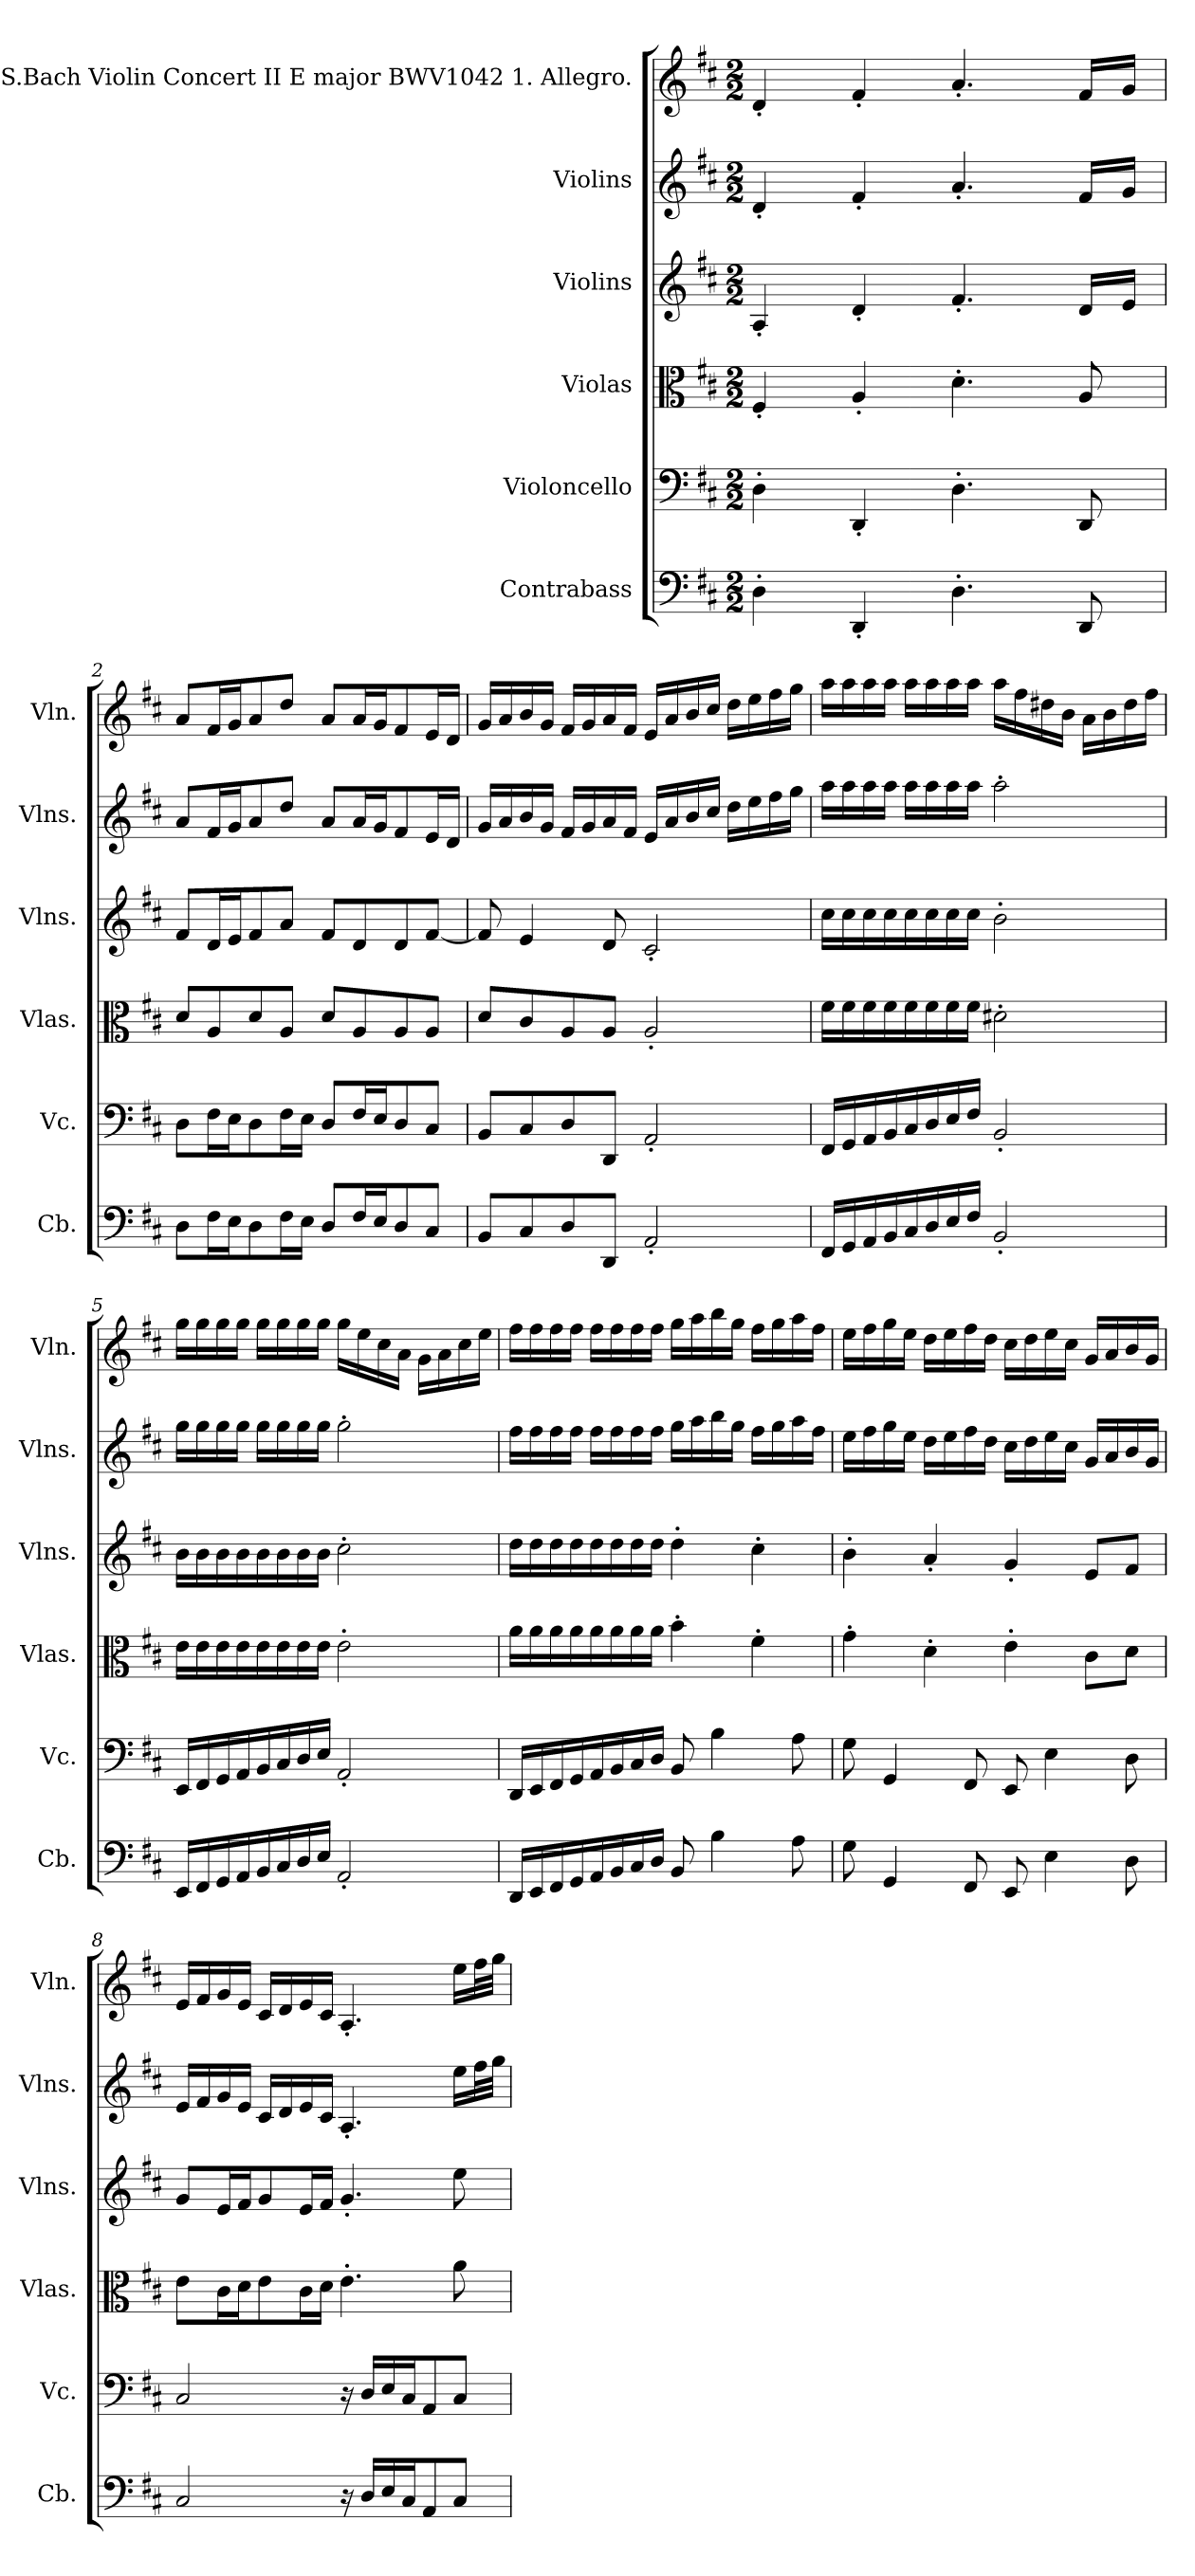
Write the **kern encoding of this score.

**kern	**kern	**kern	**kern	**kern	**kern
*part6	*part5	*part4	*part3	*part2	*part1
*staff6	*staff5	*staff4	*staff3	*staff2	*staff1
*I"Contrabass	*I"Violoncello	*I"Violas	*I"Violins	*I"Violins	*I"Violin, J.S.Bach Violin Concert II E major BWV1042 1. Allegro.
*I'Cb.	*I'Vc.	*I'Vlas.	*I'Vlns.	*I'Vlns.	*I'Vln.
*clefF4	*clefF4	*clefC3	*clefG2	*clefG2	*clefG2
*ITrd7c12	*	*	*	*	*
*k[f#c#]	*k[f#c#]	*k[f#c#]	*k[f#c#]	*k[f#c#]	*k[f#c#]
*M2/2	*M2/2	*M2/2	*M2/2	*M2/2	*M2/2
*MM32	*MM32	*MM32	*MM32	*MM32	*MM32
=1	=1	=1	=1	=1	=1
4DD'\	4D'\	4F#'/	4A'/	4d'/	4d'/
4DDD'/	4DD'/	4A'/	4d'/	4f#'/	4f#'/
4.DD'\	4.D'\	4.d'\	4.f#'/	4.a'/	4.a'/
8DDD/	8DD/	8A/	16d/LL	16f#/LL	16f#/LL
.	.	.	16e/JJ	16g/JJ	16g/JJ
!!LO:LB:g=z
=2	=2	=2	=2	=2	=2
8DD\L	8D\L	8d/L	8f#/L	8a/L	8a/L
16FF#\L	16F#\L	8A/	16d/L	16f#/L	16f#/L
16EE\J	16E\J	.	16e/J	16g/J	16g/J
8DD\	8D\	8d/	8f#/	8a/	8a/
16FF#\L	16F#\L	8A/J	8a/J	8dd/J	8dd/J
16EE\JJ	16E\JJ	.	.	.	.
8DD/L	8D/L	8d/L	8f#/L	8a/L	8a/L
16FF#/L	16F#/L	8A/	8d/	16a/L	16a/L
16EE/J	16E/J	.	.	16g/J	16g/J
8DD/	8D/	8A/	8d/	8f#/	8f#/
8CC#/J	8C#/J	8A/J	[8f#/J	16e/L	16e/L
.	.	.	.	16d/JJ	16d/JJ
=3	=3	=3	=3	=3	=3
8BBB/L	8BB/L	8d/L	8f#/]	16g/LL	16g/LL
.	.	.	.	16a/	16a/
8CC#/	8C#/	8c#/	4e/	16b/	16b/
.	.	.	.	16g/JJ	16g/JJ
8DD/	8D/	8A/	.	16f#/LL	16f#/LL
.	.	.	.	16g/	16g/
8DDD/J	8DD/J	8A/J	8d/	16a/	16a/
.	.	.	.	16f#/JJ	16f#/JJ
2AAA'/	2AA'/	2A'/	2c#'/	16e/LL	16e/LL
.	.	.	.	16a/	16a/
.	.	.	.	16b/	16b/
.	.	.	.	16cc#/JJ	16cc#/JJ
.	.	.	.	16dd\LL	16dd\LL
.	.	.	.	16ee\	16ee\
.	.	.	.	16ff#\	16ff#\
.	.	.	.	16gg\JJ	16gg\JJ
!!LO:LB:g=z
=4	=4	=4	=4	=4	=4
16FFF#/LL	16FF#/LL	16f#\LL	16cc#\LL	16aa\LL	16aa\LL
16GGG/	16GG/	16f#\	16cc#\	16aa\	16aa\
16AAA/	16AA/	16f#\	16cc#\	16aa\	16aa\
16BBB/	16BB/	16f#\	16cc#\	16aa\JJ	16aa\JJ
16CC#/	16C#/	16f#\	16cc#\	16aa\LL	16aa\LL
16DD/	16D/	16f#\	16cc#\	16aa\	16aa\
16EE/	16E/	16f#\	16cc#\	16aa\	16aa\
16FF#/JJ	16F#/JJ	16f#\JJ	16cc#\JJ	16aa\JJ	16aa\JJ
2BBB'/	2BB'/	2d#X'\	2b'\	2aa'\	16aa\LL
.	.	.	.	.	16ff#\
.	.	.	.	.	16dd#X\
.	.	.	.	.	16b\JJ
.	.	.	.	.	16a\LL
.	.	.	.	.	16b\
.	.	.	.	.	16dd#\
.	.	.	.	.	16ff#\JJ
=5	=5	=5	=5	=5	=5
16EEE/LL	16EE/LL	16e\LL	16b\LL	16gg\LL	16gg\LL
16FFF#/	16FF#/	16e\	16b\	16gg\	16gg\
16GGG/	16GG/	16e\	16b\	16gg\	16gg\
16AAA/	16AA/	16e\	16b\	16gg\JJ	16gg\JJ
16BBB/	16BB/	16e\	16b\	16gg\LL	16gg\LL
16CC#/	16C#/	16e\	16b\	16gg\	16gg\
16DD/	16D/	16e\	16b\	16gg\	16gg\
16EE/JJ	16E/JJ	16e\JJ	16b\JJ	16gg\JJ	16gg\JJ
2AAA'/	2AA'/	2e'\	2cc#'\	2gg'\	16gg\LL
.	.	.	.	.	16ee\
.	.	.	.	.	16cc#\
.	.	.	.	.	16a\JJ
.	.	.	.	.	16g\LL
.	.	.	.	.	16a\
.	.	.	.	.	16cc#\
.	.	.	.	.	16ee\JJ
!!LO:LB:g=z
=6	=6	=6	=6	=6	=6
16DDD/LL	16DD/LL	16a\LL	16dd\LL	16ff#\LL	16ff#\LL
16EEE/	16EE/	16a\	16dd\	16ff#\	16ff#\
16FFF#/	16FF#/	16a\	16dd\	16ff#\	16ff#\
16GGG/	16GG/	16a\	16dd\	16ff#\JJ	16ff#\JJ
16AAA/	16AA/	16a\	16dd\	16ff#\LL	16ff#\LL
16BBB/	16BB/	16a\	16dd\	16ff#\	16ff#\
16CC#/	16C#/	16a\	16dd\	16ff#\	16ff#\
16DD/JJ	16D/JJ	16a\JJ	16dd\JJ	16ff#\JJ	16ff#\JJ
8BBB/	8BB/	4b'\	4dd'\	16gg\LL	16gg\LL
.	.	.	.	16aa\	16aa\
4BB\	4B\	.	.	16bb\	16bb\
.	.	.	.	16gg\JJ	16gg\JJ
.	.	4f#'\	4cc#'\	16ff#\LL	16ff#\LL
.	.	.	.	16gg\	16gg\
8AA\	8A\	.	.	16aa\	16aa\
.	.	.	.	16ff#\JJ	16ff#\JJ
=7	=7	=7	=7	=7	=7
8GG\	8G\	4g'\	4b'\	16ee\LL	16ee\LL
.	.	.	.	16ff#\	16ff#\
4GGG/	4GG/	.	.	16gg\	16gg\
.	.	.	.	16ee\JJ	16ee\JJ
.	.	4d'\	4a'/	16dd\LL	16dd\LL
.	.	.	.	16ee\	16ee\
8FFF#/	8FF#/	.	.	16ff#\	16ff#\
.	.	.	.	16dd\JJ	16dd\JJ
8EEE/	8EE/	4e'\	4g'/	16cc#\LL	16cc#\LL
.	.	.	.	16dd\	16dd\
4EE\	4E\	.	.	16ee\	16ee\
.	.	.	.	16cc#\JJ	16cc#\JJ
.	.	8c#\L	8e/L	16g/LL	16g/LL
.	.	.	.	16a/	16a/
8DD\	8D\	8d\J	8f#/J	16b/	16b/
.	.	.	.	16g/JJ	16g/JJ
!!LO:LB:g=z
=8	=8	=8	=8	=8	=8
2CC#/	2C#/	8e\L	8g/L	16e/LL	16e/LL
.	.	.	.	16f#/	16f#/
.	.	16c#\L	16e/L	16g/	16g/
.	.	16d\J	16f#/J	16e/JJ	16e/JJ
.	.	8e\	8g/	16c#/LL	16c#/LL
.	.	.	.	16d/	16d/
.	.	16c#\L	16e/L	16e/	16e/
.	.	16d\JJ	16f#/JJ	16c#/JJ	16c#/JJ
16r	16r	4.e'\	4.g'/	4.A'/	4.A'/
16DD/LL	16D/LL	.	.	.	.
16EE/	16E/	.	.	.	.
16CC#/J	16C#/J	.	.	.	.
8AAA/	8AA/	.	.	.	.
8CC#/J	8C#/J	8a\	8ee\	16ee\LL	16ee\LL
.	.	.	.	32ff#\L	32ff#\L
.	.	.	.	32gg\JJJ	32gg\JJJ
=	=	=	=	=	=
*-	*-	*-	*-	*-	*-
